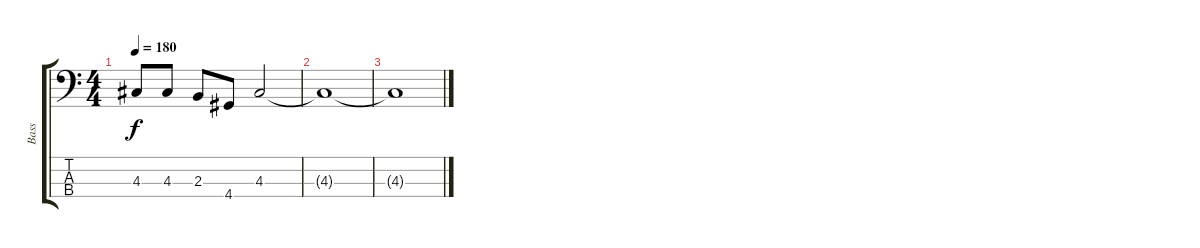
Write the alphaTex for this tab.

\track ("Bass" "Bass") {instrument electricbassfinger}
\staff {score tabs}
\tuning (G2 D2 A1 E1) {hide}
\ts (4 4)
\tempo 180
\clef f4
\ks c
4.3.8{dy f} 4.3.8 2.3.8 4.4.8 4.3.2 |
4.3{t}.1 |
4.3{t}.1
